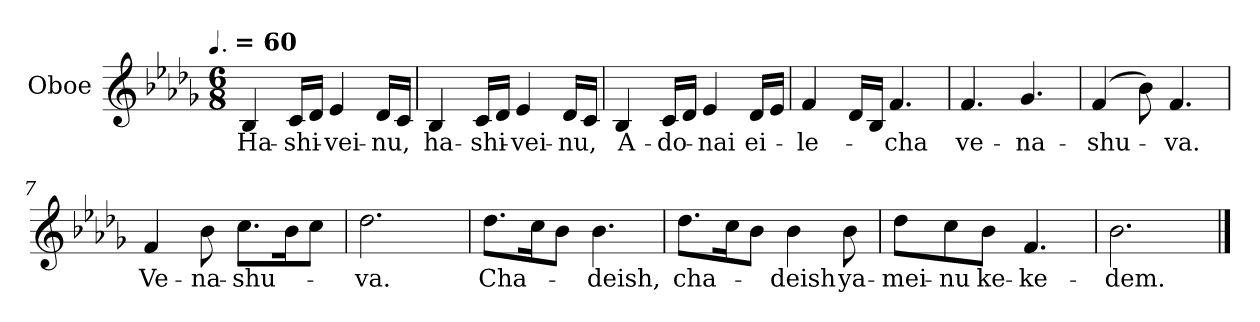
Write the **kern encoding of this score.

**kern	**text
*part1	*part1
*staff1	*staff1
*I"Oboe	*
*I'Ob.	*
*clefG2	*
*k[b-e-a-d-g-]	*
!!LO:TX:omd:t=[quarter-dot] = 60
*M6/8	*
*MM90	*
=1	=1
4B-/	Ha-
16cLL	-shi-
16d-JJ	.
4e-/	-vei-
16d-LL	-nu,
16cJJ	.
=2	=2
4B-/	ha-
16cLL	-shi-
16d-JJ	.
4e-/	-vei-
16d-LL	-nu,
16cJJ	.
=3	=3
4B-/	A-
16cLL	-do-
16d-JJ	.
4e-/	-nai
16d-LL	ei-
16e-JJ	.
=4	=4
4f/	-le-
16d-/LL	.
16B-/JJ	.
4.f/	-cha
!!LO:LB:g=z
=5	=5
4.f/	ve-
4.g-/	-na-
=6	=6
(>4f/	-shu-
8b-\)	.
4.f/	-va.
=7	=7
4f/	Ve-
8b-\	-na-
8.cc\L	-shu-
16b-\k	.
8ccJ	.
=8	=8
2.dd-\	-va.
!!LO:LB:g=z
=9	=9
8.dd-L	Cha-
16cck	.
8b-J	.
4.b-\	-deish,
=10	=10
8.dd-L	cha-
16cck	.
8b-J	.
4b-\	-deish
8b-\	ya-
=11	=11
8dd-L	-mei-
8cc	-nu
8b-J	ke-
4.f/	-ke-
=12	=12
2.b-\	-dem.
==	==
*-	*-
